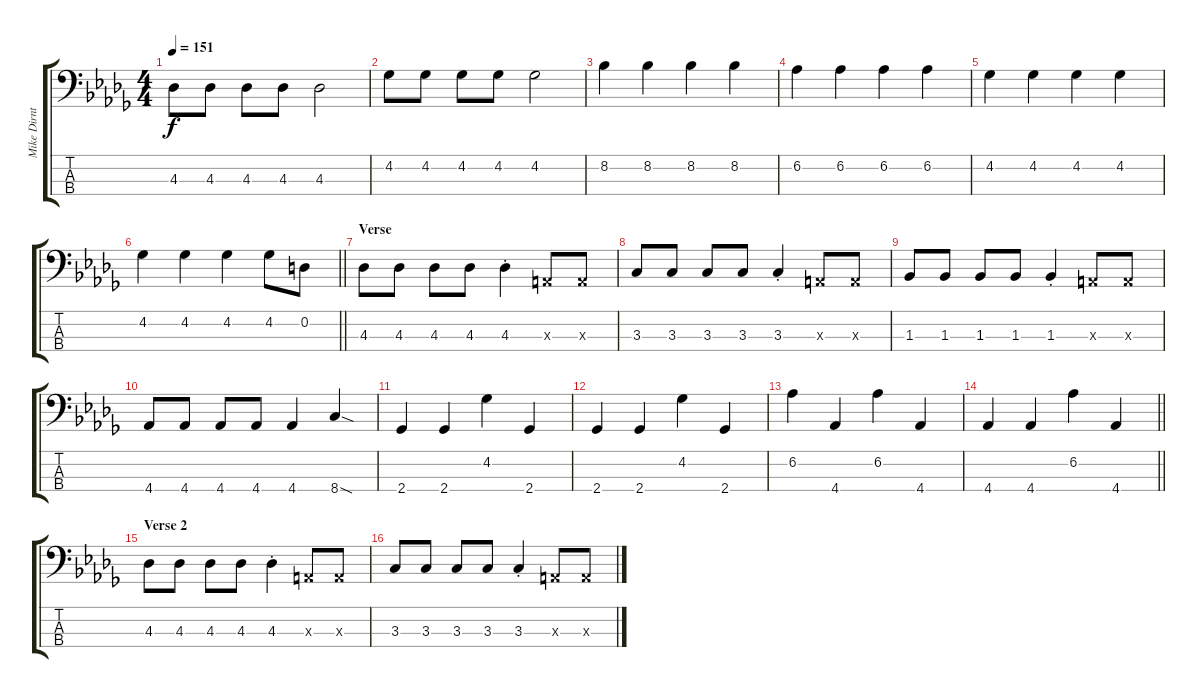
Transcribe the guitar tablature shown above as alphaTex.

\track ("Mike Dirnt" "Mike Dirnt") {instrument electricbasspick}
\staff {score tabs}
\tuning (G2 D2 A1 E1) {hide}
\ts (4 4)
\tempo 151
\clef f4
\ks db
4.3.8{dy f} 4.3.8 4.3.8 4.3.8 4.3.2 |
4.2.8 4.2.8 4.2.8 4.2.8 4.2.2 |
8.2.4 8.2.4 8.2.4 8.2.4 |
6.2.4 6.2.4 6.2.4 6.2.4 |
4.2.4 4.2.4 4.2.4 4.2.4 |
\barLineRight lightlight
4.2.4 4.2.4 4.2.4 4.2.8 0.2.8 |
\section ("" "Verse")
4.3.8 4.3.8 4.3.8 4.3.8 4.3{st}.4 0.3{x}.8 0.3{x}.8 |
3.3.8 3.3.8 3.3.8 3.3.8 3.3{st}.4 0.3{x}.8 0.3{x}.8 |
1.3.8 1.3.8 1.3.8 1.3.8 1.3{st}.4 0.3{x}.8 0.3{x}.8 |
4.4.8 4.4.8 4.4.8 4.4.8 4.4.4 8.4{sod}.4 |
2.4.4 2.4.4 4.2.4 2.4.4 |
2.4.4 2.4.4 4.2.4 2.4.4 |
6.2.4 4.4.4 6.2.4 4.4.4 |
\barLineRight lightlight
4.4.4 4.4.4 6.2.4 4.4.4 |
\section ("" "Verse 2")
4.3.8 4.3.8 4.3.8 4.3.8 4.3{st}.4 0.3{x}.8 0.3{x}.8 |
3.3.8 3.3.8 3.3.8 3.3.8 3.3{st}.4 0.3{x}.8 0.3{x}.8
